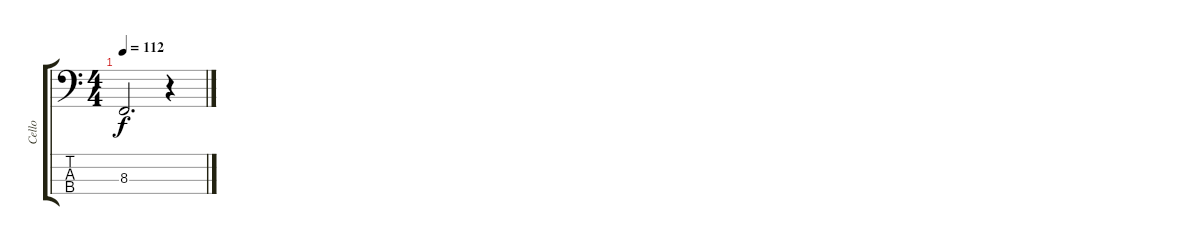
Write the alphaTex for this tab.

\track ("Cello" "Cello") {instrument stringensemble1}
\staff {score tabs}
\tuning (G2 D2 A1 E1) {hide}
\ts (4 4)
\tempo 112
\clef f4
\ks c
8.3{t}.2{d dy f} r.4
